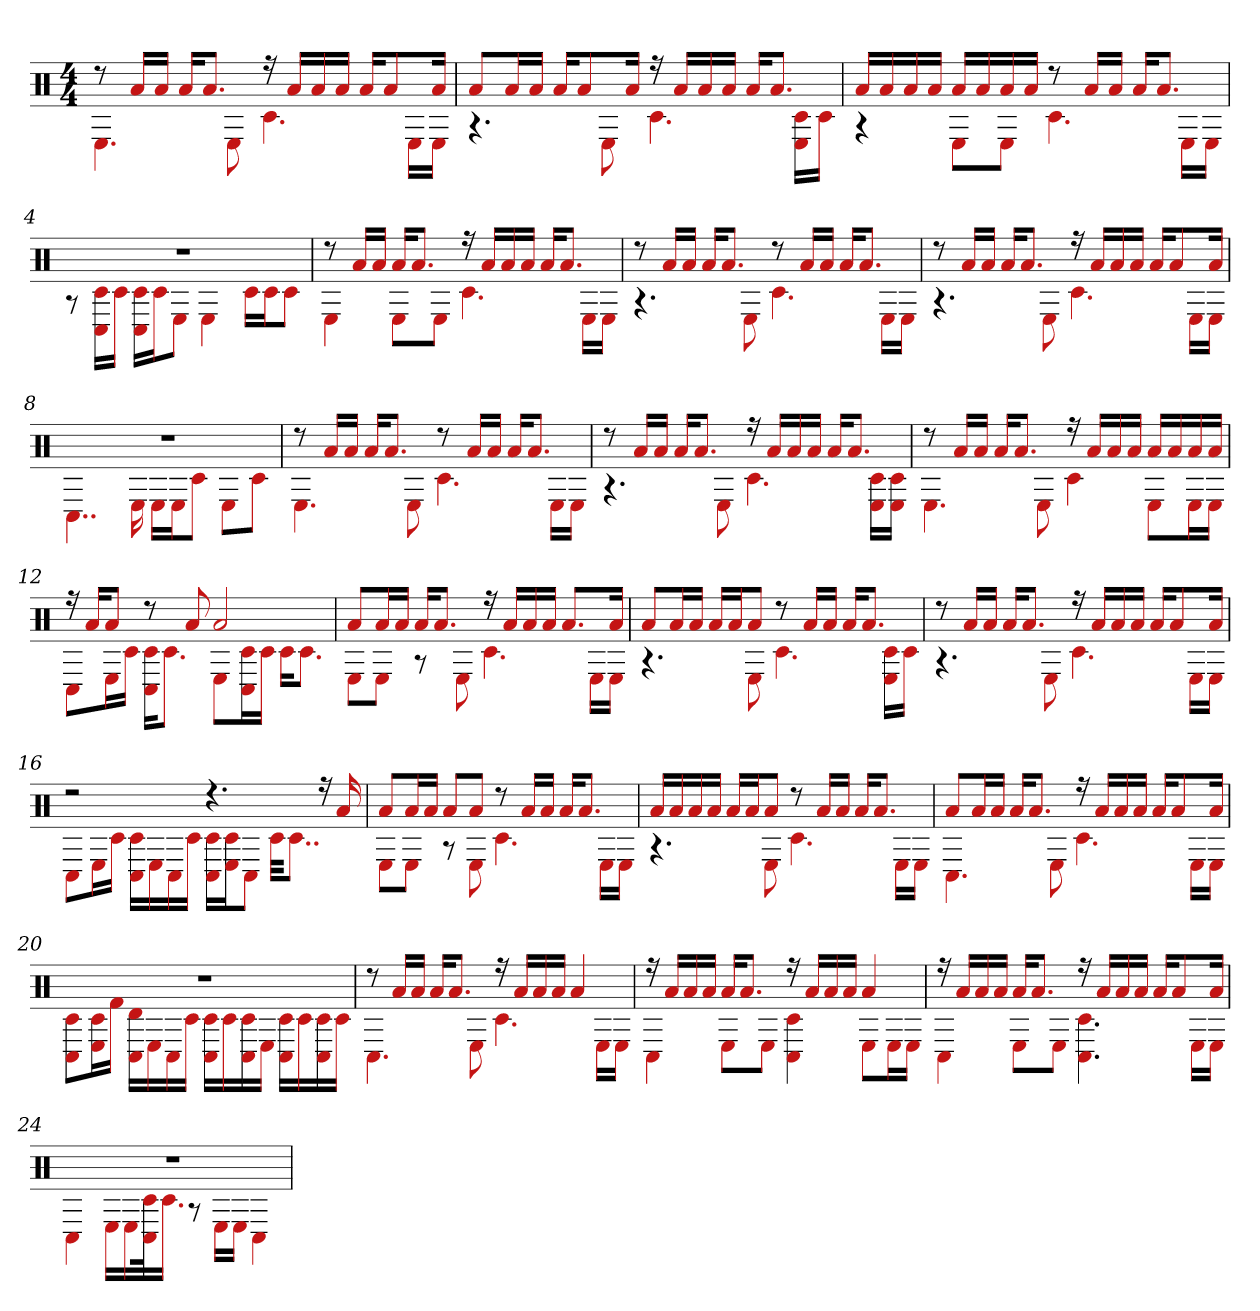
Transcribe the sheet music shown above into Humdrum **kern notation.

**kern
*part1
*staff1
*clefX
*k[]
*M4/4
=1
*^
8r	4.E
16aLL	.
16aJJ	.
16aKL	.
8.aJ	.
.	8E
16r	4.c#
16aLL	.
16a	.
16aJJ	.
16aKL	.
8a	.
.	16ELL
16aJk	16EJJ
=2	=2
8aL	4.r
16aL	.
16aJJ	.
16aKL	.
8a	.
.	8E
16aJk	.
16r	4.c#
16aLL	.
16a	.
16aJJ	.
16aKL	.
8.aJ	.
.	16E 16c#LL
.	16c#JJ
=3	=3
16aLL	4r
16a	.
16a	.
16aJJ	.
16aLL	8EL
16a	.
16a	8EJ
16aJJ	.
8r	4.c#
16aLL	.
16aJJ	.
16aKL	.
8.aJ	.
.	16ELL
.	16EJJ
=4	=4
1r	8r
.	16C# 16c#LL
.	16c#JJ
.	16C# 16c#LL
.	16c#J
.	8EJ
.	4E
.	16c#LL
.	16c#J
.	8c#J
=5	=5
8r	4E
16aLL	.
16aJJ	.
16aKL	8EL
8.aJ	.
.	8EJ
16r	4.c#
16aLL	.
16a	.
16aJJ	.
16aKL	.
8.aJ	.
.	16ELL
.	16EJJ
=6	=6
8r	4.r
16aLL	.
16aJJ	.
16aKL	.
8.aJ	.
.	8E
8r	4.c#
16aLL	.
16aJJ	.
16aKL	.
8.aJ	.
.	16ELL
.	16EJJ
=7	=7
8r	4.r
16aLL	.
16aJJ	.
16aKL	.
8.aJ	.
.	8E
16r	4.c#
16aLL	.
16a	.
16aJJ	.
16aKL	.
8a	.
.	16ELL
16aJk	16EJJ
=8	=8
1r	4..C#
.	16E
.	16ELL
.	16EJ
.	8c#J
.	8EL
.	8c#J
=9	=9
8r	4.E
16aLL	.
16aJJ	.
16aKL	.
8.aJ	.
.	8E
8r	4.c#
16aLL	.
16aJJ	.
16aKL	.
8.aJ	.
.	16ELL
.	16EJJ
=10	=10
8r	4.r
16aLL	.
16aJJ	.
16aKL	.
8.aJ	.
.	8E
16r	4.c#
16aLL	.
16a	.
16aJJ	.
16aKL	.
8.aJ	.
.	16c# 16ELL
.	16c# 16EJJ
=11	=11
8r	4.E
16aLL	.
16aJJ	.
16aKL	.
8.aJ	.
.	8E
16r	4c#
16aLL	.
16a	.
16aJJ	.
16aLL	8EL
16a	.
16a	16EL
16aJJ	16EJJ
=12	=12
16r	8C#L
16aKL	.
8aJ	16EL
.	16c#JJ
8r	16C# 16c#KL
.	8.c#J
8a	.
2a	8EL
.	16C# 16c#L
.	16c#JJ
.	16c#KL
.	8.c#J
=13	=13
8aL	8EL
16aL	8EJ
16aJJ	.
16aKL	8r
8.aJ	.
.	8E
16r	4.c#
16aLL	.
16a	.
16aJJ	.
8.aL	.
.	16ELL
16aJk	16EJJ
=14	=14
8aL	4.r
16aL	.
16aJJ	.
16aLL	.
16aJ	.
8aJ	8E
8r	4.c#
16aLL	.
16aJJ	.
16aKL	.
8.aJ	.
.	16c# 16ELL
.	16c#JJ
=15	=15
8r	4.r
16aLL	.
16aJJ	.
16aKL	.
8.aJ	.
.	8E
16r	4.c#
16aLL	.
16a	.
16aJJ	.
16aKL	.
8a	.
.	16ELL
16aJk	16EJJ
=16	=16
2r	8C#L
.	16EL
.	16c#JJ
.	16C# 16c#LL
.	16E
.	16C#
.	16c#JJ
4.r	16C# 16c#LL
.	16c# 16EJ
.	8C#J
.	32c#KKL
.	8..c#J
16r	.
16a	.
=17	=17
8aL	8EL
16aL	8EJ
16aJJ	.
8aL	8r
8aJ	8E
8r	4.c#
16aLL	.
16aJJ	.
16aKL	.
8.aJ	.
.	16ELL
.	16EJJ
=18	=18
16aLL	4.r
16a	.
16a	.
16aJJ	.
16aLL	.
16aJ	.
8aJ	8E
8r	4.c#
16aLL	.
16aJJ	.
16aKL	.
8.aJ	.
.	16ELL
.	16EJJ
=19	=19
8aL	4.C#
16aL	.
16aJJ	.
16aKL	.
8.aJ	.
.	8E
16r	4.c#
16aLL	.
16a	.
16aJJ	.
16aKL	.
8a	.
.	16ELL
16aJk	16EJJ
=20	=20
1r	8C# 8c#L
.	16E 16c#L
.	16f#JJ
.	16C# 16dLL
.	16E
.	16C#
.	16c#JJ
.	16C# 16c#LL
.	16c#
.	16C# 16c#
.	16EJJ
.	16C# 16c#LL
.	16c#
.	16C# 16c#
.	16c#JJ
=21	=21
8r	4.C#
16aLL	.
16aJJ	.
16aKL	.
8.aJ	.
.	8E
16r	4.c#
16aLL	.
16a	.
16aJJ	.
4a	.
.	16ELL
.	16EJJ
=22	=22
16r	4C#
16aLL	.
16a	.
16aJJ	.
16aKL	8EL
8.aJ	.
.	8EJ
16r	4C# 4c#
16aLL	.
16a	.
16aJJ	.
4a	8EL
.	16EL
.	16EJJ
=23	=23
16r	4C#
16aLL	.
16a	.
16aJJ	.
16aKL	8EL
8.aJ	.
.	8EJ
16r	4.C# 4.c#
16aLL	.
16a	.
16aJJ	.
16aKL	.
8a	.
.	16ELL
16aJk	16EJJ
=24	=24
1r	4C#
.	16ELL
.	16E
.	32C# 32c#k
.	16.c#JJ
.	8r
.	16ELL
.	16EJJ
.	4C#
*v	*v
=
*-
